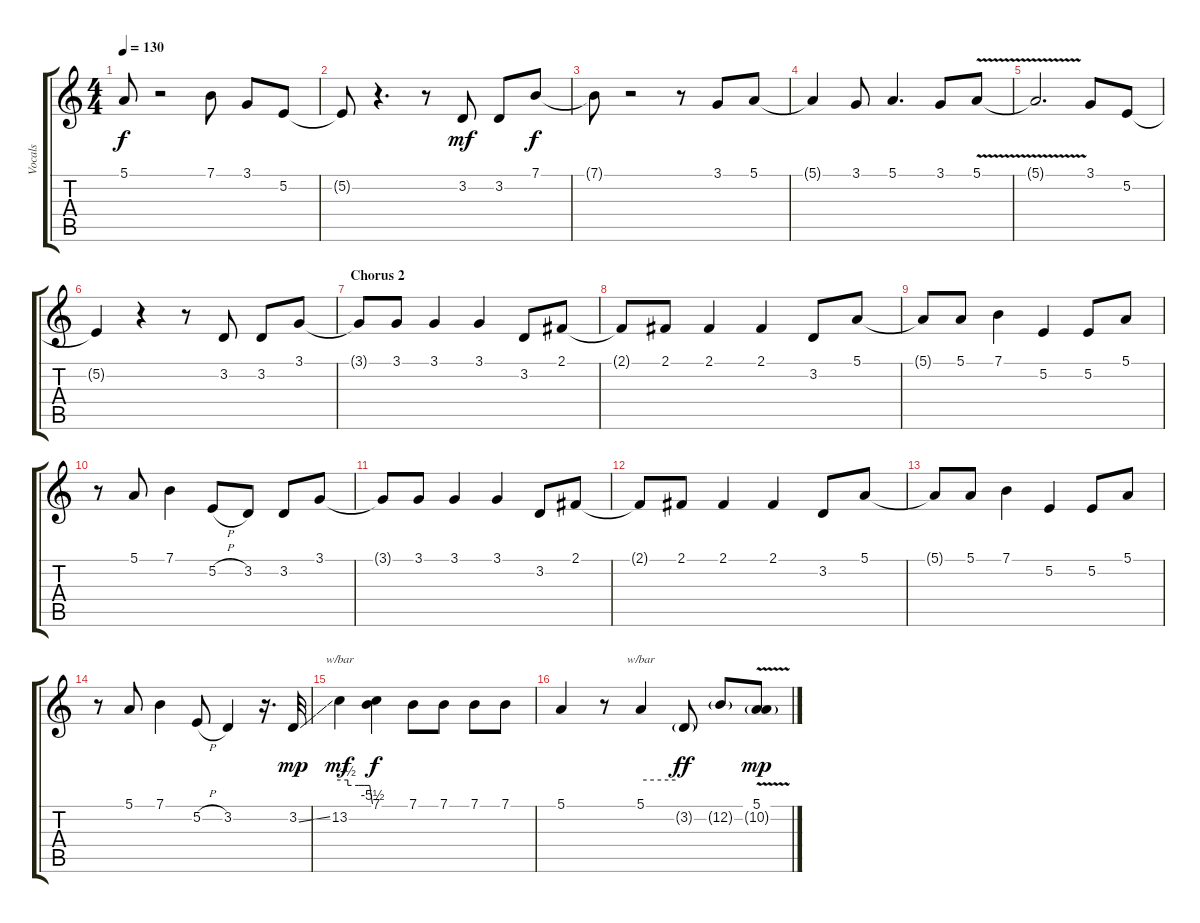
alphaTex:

\track ("Vocals" "Vocals") {instrument clarinet}
\staff {score tabs}
\tuning (E4 B3 G3 D3 A2 E2) {hide}
\ts (4 4)
\tempo 130
\clef g2
\ks c
5.1{t}.8{dy f} r.2 7.1.8 3.1.8 5.2.8 |
5.2{t}.8 r.4{d} r.8 3.2.8{dy mf} 3.2.8 7.1.8{dy f} |
7.1{t}.8 r.2 r.8 3.1.8 5.1.8 |
5.1{t}.4 3.1.8 5.1.4{d} 3.1.8 5.1{v}.8 |
5.1{t}.2{d} 3.1.8 5.2.8 |
5.2{t}.4 r.4 r.8 3.2.8 3.2.8 3.1.8 |
\section ("" "Chorus 2")
3.1{t}.8 3.1.8 3.1.4 3.1.4 3.2.8 2.1.8 |
2.1{t}.8 2.1.8 2.1.4 2.1.4 3.2.8 5.1.8 |
5.1{t}.8 5.1.8 7.1.4 5.2.4 5.2.8 5.1.8 |
r.8 5.1.8 7.1.4 5.2{h}.8 3.2.8 3.2.8 3.1.8 |
3.1{t}.8 3.1.8 3.1.4 3.1.4 3.2.8 2.1.8 |
2.1{t}.8 2.1.8 2.1.4 2.1.4 3.2.8 5.1.8 |
5.1{t}.8 5.1.8 7.1.4 5.2.4 5.2.8 5.1.8 |
r.8 5.1.8 7.1.4 5.2{h}.8 3.2.4 r.16{d} 3.2{ss}.32{dy mp} |
13.2.4{tbe (custom default 0 0 15 0 15 -2 35 -2 45 -2 50 -2 55 -2 60 -22) dy mf} (7.1 13.2{t}).4{dy f} 7.1.8 7.1.8 7.1.8 7.1.8 |
5.1.4 r.8 5.1.4{tbe (hold default 0 0 60 0)} 3.2{g}.8{dy ff} 12.2{g}.8 (5.1 10.2{v g}).8{dy mp}
